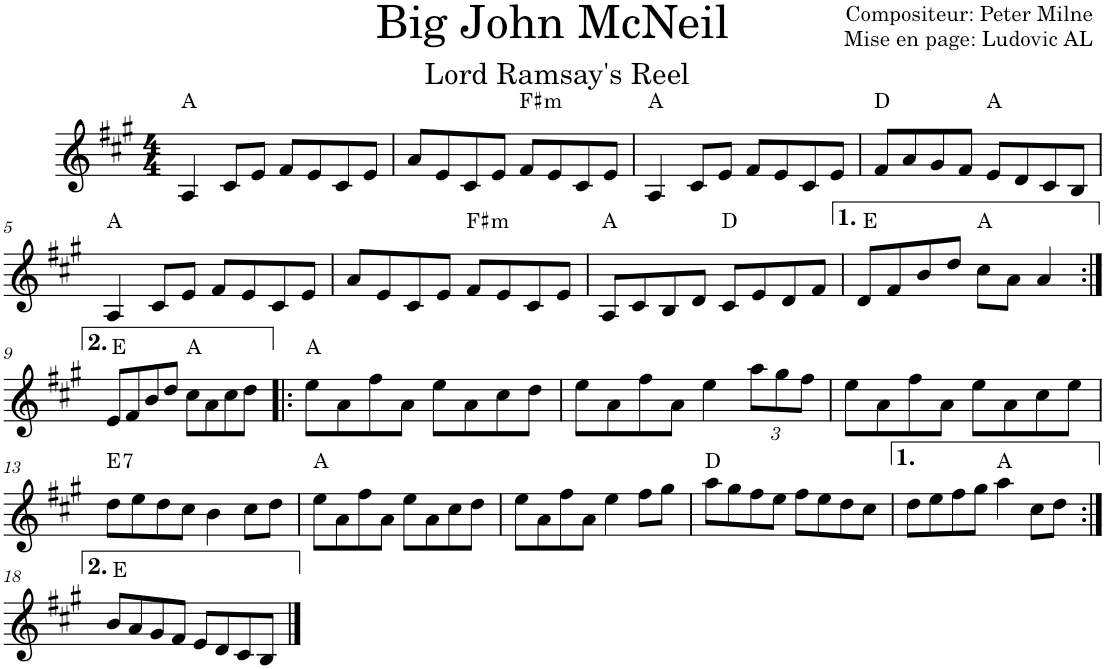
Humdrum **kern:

**kern	**harte
*part1	*part1
*staff1	*
*I"Violon	*
*I'Vln.	*
*clefG2	*
*k[f#c#g#]	*
*M4/4	*
=1	=1
4A/	A:maj
8c#/L	.
8e/J	.
8f#/L	.
8e/	.
8c#/	.
8e/J	.
=2	=2
8a/L	.
8e/	.
8c#/	.
8e/J	.
!	!LO:H:kt=m
8f#/L	F#:min
8e/	.
8c#/	.
8e/J	.
=3	=3
4A/	A:maj
8c#/L	.
8e/J	.
8f#/L	.
8e/	.
8c#/	.
8e/J	.
=4	=4
8f#/L	D:maj
8a/	.
8g#/	.
8f#/J	.
8e/L	A:maj
8d/	.
8c#/	.
8B/J	.
!!LO:LB:g=z
=5	=5
4A/	A:maj
8c#/L	.
8e/J	.
8f#/L	.
8e/	.
8c#/	.
8e/J	.
=6	=6
8a/L	.
8e/	.
8c#/	.
8e/J	.
!	!LO:H:kt=m
8f#/L	F#:min
8e/	.
8c#/	.
8e/J	.
=7	=7
8A/L	A:maj
8c#/	.
8B/	.
8d/J	.
8c#/L	D:maj
8e/	.
8d/	.
8f#/J	.
=8	=8
8d/L	E:maj
8f#/	.
8b/	.
8dd/J	.
8cc#\L	A:maj
8a\J	.
4a/	.
!!LO:LB:g=z
=9:|!	=9:|!
8e/L	E:maj
8f#/	.
8b/	.
8dd/J	.
8cc#\L	A:maj
8a\	.
8cc#\	.
8dd\J	.
=10!|:	=10!|:
8ee\L	A:maj
8a\	.
8ff#\	.
8a\J	.
8ee\L	.
8a\	.
8cc#\	.
8dd\J	.
=11	=11
8ee\L	.
8a\	.
8ff#\	.
8a\J	.
4ee\	.
*Xbrackettup	*
12aa\L	.
12gg#\	.
12ff#\J	.
=12	=12
8ee\L	.
8a\	.
8ff#\	.
8a\J	.
8ee\L	.
8a\	.
8cc#\	.
8ee\J	.
!!LO:LB:g=z
=13	=13
!	!LO:H:kt=7
8dd\L	E:7
8ee\	.
8dd\	.
8cc#\J	.
4b\	.
8cc#\L	.
8dd\J	.
=14	=14
8ee\L	A:maj
8a\	.
8ff#\	.
8a\J	.
8ee\L	.
8a\	.
8cc#\	.
8dd\J	.
=15	=15
8ee\L	.
8a\	.
8ff#\	.
8a\J	.
4ee\	.
8ff#\L	.
8gg#\J	.
=16	=16
8aa\L	D:maj
8gg#\	.
8ff#\	.
8ee\J	.
8ff#\L	.
8ee\	.
8dd\	.
8cc#\J	.
=17	=17
8dd\L	.
8ee\	.
8ff#\	.
8gg#\J	.
4aa\	A:maj
8cc#\L	.
8dd\J	.
!!LO:LB:g=z
=18:|!	=18:|!
8b/L	E:maj
8a/	.
8g#/	.
8f#/J	.
8e/L	.
8d/	.
8c#/	.
8B/J	.
==	==
*-	*-
